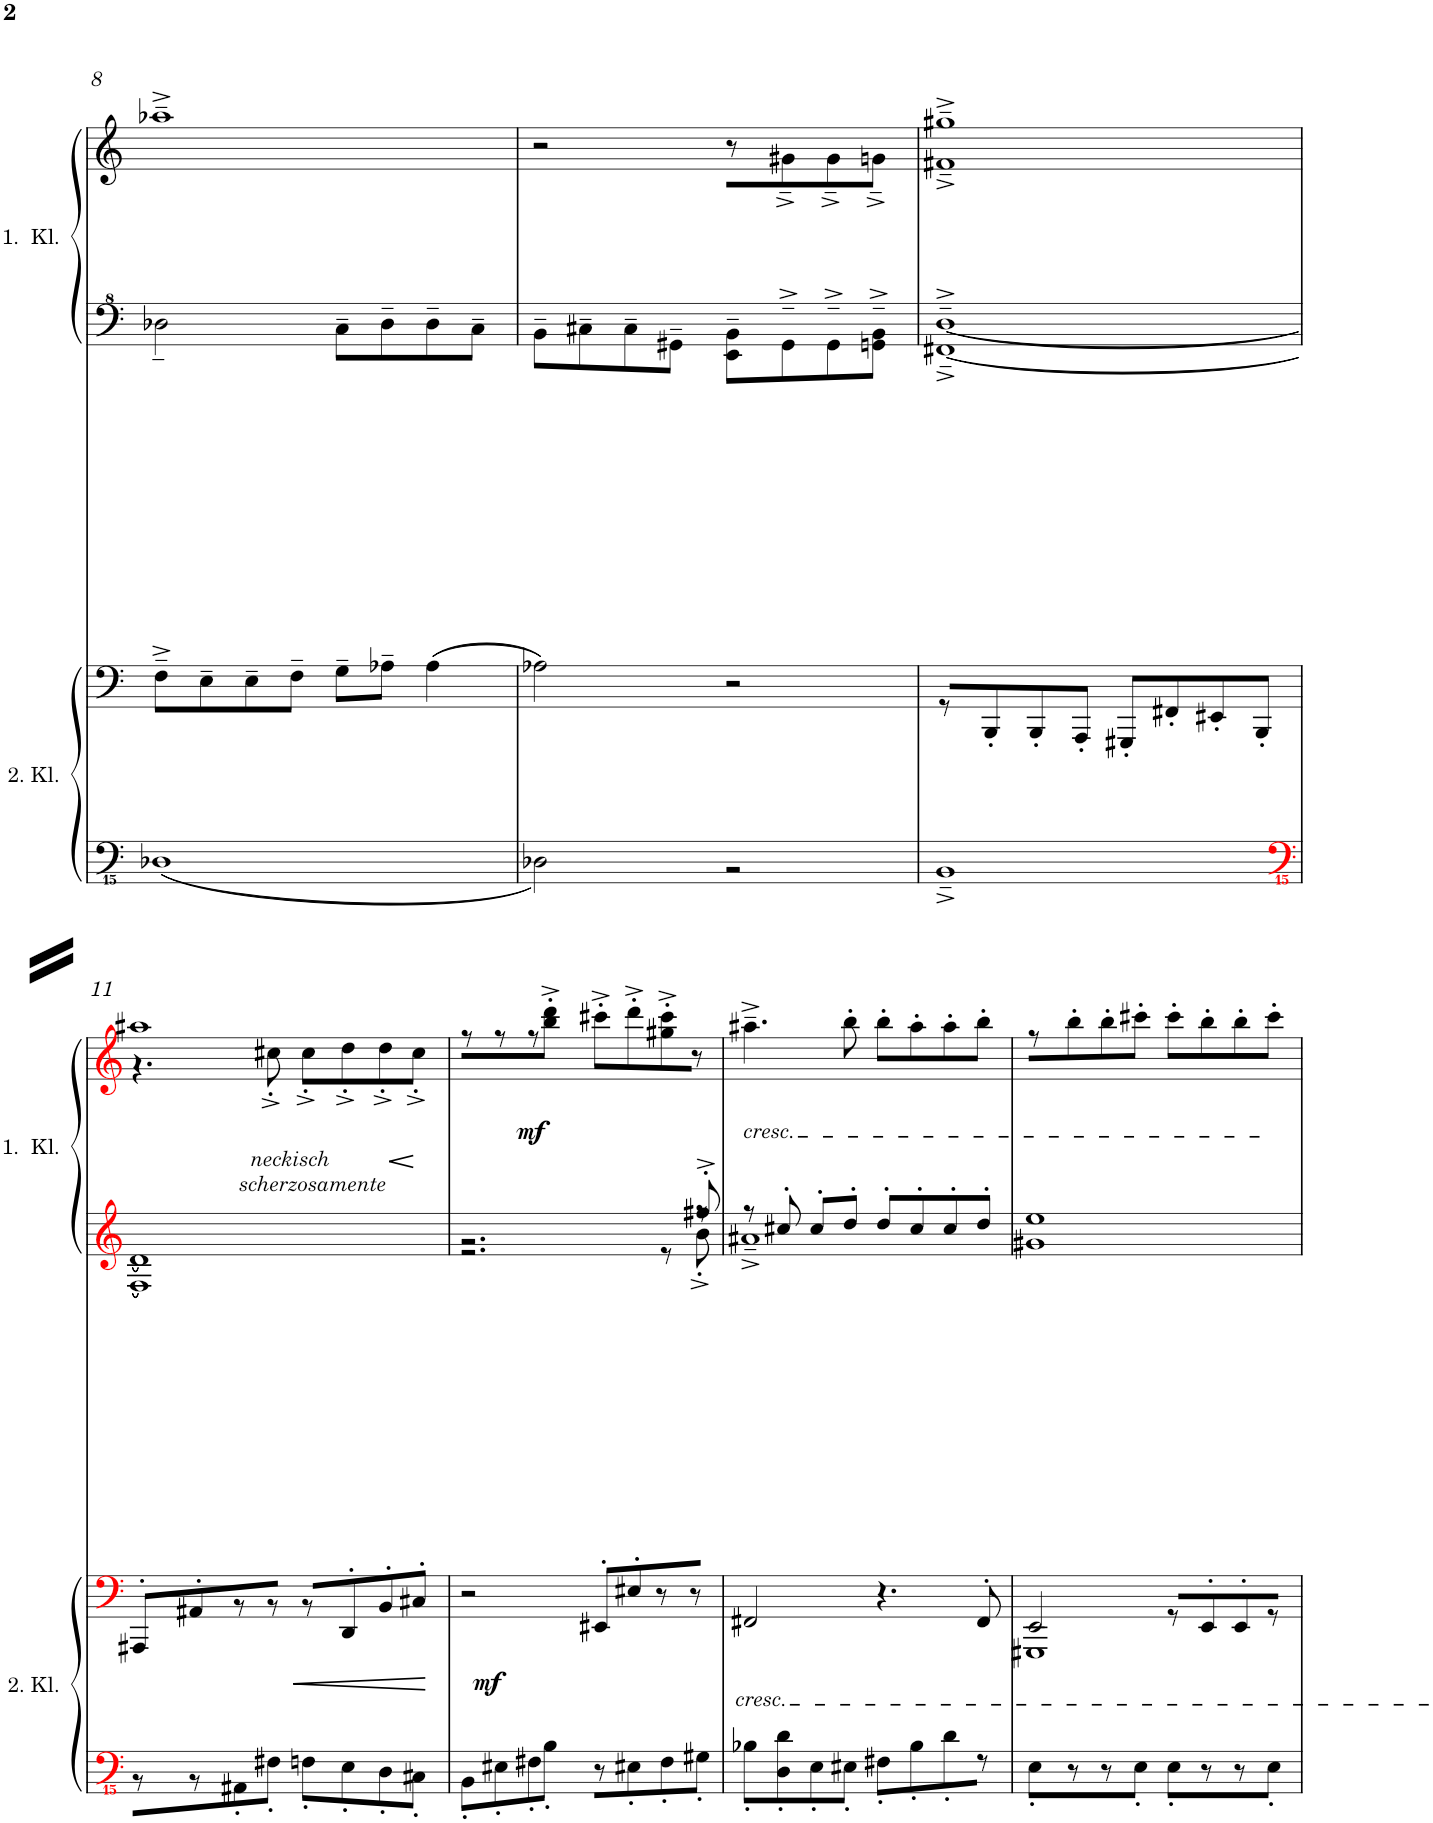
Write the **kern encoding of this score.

**kern	**kern	**dynam	**kern	**kern	**dynam
*part2	*part2	*part2	*part1	*part1	*part1
*staff4	*staff3	*staff3/4	*staff2	*staff1	*staff1/2
*I"2. Kl.	*	*	*I"1. Kl.	*	*
*I'2. Kl.	*	*	*I'1.  Kl.	*	*
!!LO:PB:g=z
*clefFvv4	*clefF4	*	*clefF^4	*clefG^2	*
*k[]	*k[]	*	*k[]	*k[]	*
*M2/2	*M2/2	*	*M2/2	*M2/2	*
*met(c|)	*met(c|)	*	*met(c|)	*met(c|)	*
=8	=8	=8	=8	=8	=8
*^	*	*	*^	*	*
1ryy	1DDD-X	8F~>^>\L	.	1ryy	2d-X~\	1aa-X~^	.
.	.	8E~>\	.	.	.	.	.
.	.	8E~>\	.	.	.	.	.
.	.	8F~>\J	.	.	.	.	.
.	.	8G~>\L	.	.	8c~>\L	.	.
.	.	8A-X~>\J	.	.	8d-~>\	.	.
.	.	(4A-\	.	.	8d-~>\	.	.
.	.	.	.	.	8c~>\J	.	.
=9	=9	=9	=9	=9	=9	=9	=9
*	*	*	*	*	*	*^	*
1ryy	2DDD-X\	2A-X\)	.	1ryy	8B~>\L	2r	2r	.
.	.	.	.	.	8c#X~>\	.	.	.
.	.	.	.	.	8c#~>\	.	.	.
.	.	.	.	.	8G#X~>\J	.	.	.
.	2r	2r	.	.	8E\~> 8B\~>L	8ryy	8r	.
.	.	.	.	.	8G#~>^>\	8ryy	8g#X~^\	.
.	.	.	.	.	8G#~>^>\	8ryy	8g#~^\	.
.	.	.	.	.	8Gn\~>^> 8B\~>^>J	8ryy	8gn~^\J	.
=10	=10	=10	=10	=10	=10	=10	=10	=10
*	*	*	*	*	*^	*	*	*
1ryy	1BBBB~^	8r	.	1ryy	[<1d~^	[1F#X~^	1gg#X~^	1f#X~^	.
.	.	8BBB'</	.	.	.	.	.	.	.
.	.	8BBB'</	.	.	.	.	.	.	.
.	.	8AAA'</J	.	.	.	.	.	.	.
.	.	8GGG#X'</L	.	.	.	.	.	.	.
.	.	8FF#X'</	.	.	.	.	.	.	.
.	.	8EE#X'</	.	.	.	.	.	.	.
.	.	8BBB'</J	.	.	.	.	.	.	.
!!LO:LB:g=z	!!
=11	=11	=11	=11	=11	=11	=11	=11	=11	=11
*clefFvv4	*	*	*	*	*	*	*	*	*
1ryy	8r	8AAA#X'>/L	.	1ryy	1d]	1F#]	1aa#X	4.r	.
.	8r	8AA#X'>/	.	.	.	.	.	.	.
.	8AAAA#X'\	8r	.	.	.	.	.	.	.
!	!	!	!	!	!	!	!	!LO:TX:b:i:t=neckisch	!
!	!	!	!	!	!	!	!	!LO:TX:b:t=scherzosamente	!
!	!	!	!	!	!	!	!	!	!LO:HP:b
.	8FFF#X'\J	8r	.	.	.	.	.	8cc#X'^\	<
!	!	!	!LO:HP:b	!	!	!	!	!	!
.	8FFFn'\L	8r	<	.	.	.	.	8cc#'^\L	.
.	8EEE'\	8DD'>/	.	.	.	.	.	8dd'^\	.
.	8DDD'\	8BB'>/	.	.	.	.	.	8dd'^\	.
.	8CCC#X'\J	8C#X'>/J	.	.	.	.	.	8cc#'^\J	[
*	*	*	*	*v	*v	*v	*	*	*
*v	*v	*	*	*	*v	*v	*
.	.	[	.	.	.
=12	=12	=12	=12	=12	=12
*^	*	*	*^	*	*
*	*	*	*	*	*^	*	*
*	*	*	*	*	*	*^	*	*
!	!	!	!	!	!	!	!	!	!LO:DY:b
1ryy	8BBBB'\L	2r	.	2.ryy	2.r	2..ryy	2.r	8r	mf
.	8EEE#X'\	.	.	.	.	.	.	8r	.
.	8FFF#X'\	.	.	.	.	.	.	8r	.
.	8BBB'\J	.	.	.	.	.	.	8bb\'^ 8ddd\'^J	.
!	!	!	!LO:DY:b	!	!	!	!	!	!
.	8r	8EE#X'>/L	mf	.	.	.	.	8ccc#X'^\L	.
.	8EEE#X'\	8E#X'>/	.	.	.	.	.	8ddd'^\	.
.	8FFF#'\	8r	.	8ryy	8ryy	.	8r	8gg#X\'^ 8ccc#\'^	.
.	8GGG#X'\J	8r	.	8ryy	8ff#X'^/	8r	8b'^\	8r	.
=13	=13	=13	=13	=13	=13	=13	=13	=13	=13
!	!	!	!	!	!	!	!	!LO:TX:b:i:t=cresc.	!
!	!	!LO:TX:b:i:t=cresc.	!	!	!	!	!	!	!
*	*	*	*	*	*	*v	*v	*	*
1ryy	8BBB-X'\L	2FF#X/	.	1ryy	8r	1a#X~^	4.aa#X~^\	.
.	8DDD\' 8DD\'	.	.	.	8cc#X'/	.	.	.
.	8EEE'\	.	.	.	8cc#'/L	.	.	.
.	8EEE#X'\J	.	.	.	8dd'/J	.	8bb'\	.
.	8FFF#X'\L	4.r	.	.	8dd'/L	.	8bb'\L	.
.	8BBB-'\	.	.	.	8cc#'/	.	8aa#'\	.
.	8DD'\	.	.	.	8cc#'/	.	8aa#'\	.
.	8r	8FF#'>/	.	.	8dd'/J	.	8bb'\J	.
=14	=14	=14	=14	=14	=14	=14	=14	=14
*	*	*^	*	*	*	*	*	*
1ryy	8EEE'\L	2EE/	1GGG#X	.	1ryy	1ee	1g#X	8r	.
.	8r	.	.	.	.	.	.	8bb'\	.
.	8r	.	.	.	.	.	.	8bb'\	.
.	8EEE'\J	.	.	.	.	.	.	8ccc#X'\J	.
.	8EEE'\L	8r	.	.	.	.	.	8ccc#'\L	.
.	8r	8EE'>/	.	.	.	.	.	8bb'\	.
.	8r	8EE'>/	.	.	.	.	.	8bb'\	.
.	8EEE'\J	8r	.	.	.	.	.	8ccc#'\J	.
*v	*v	*	*	*	*v	*v	*v	*	*
*	*v	*v	*	*	*	*
=	=	=	=	=	=
*-	*-	*-	*-	*-	*-
